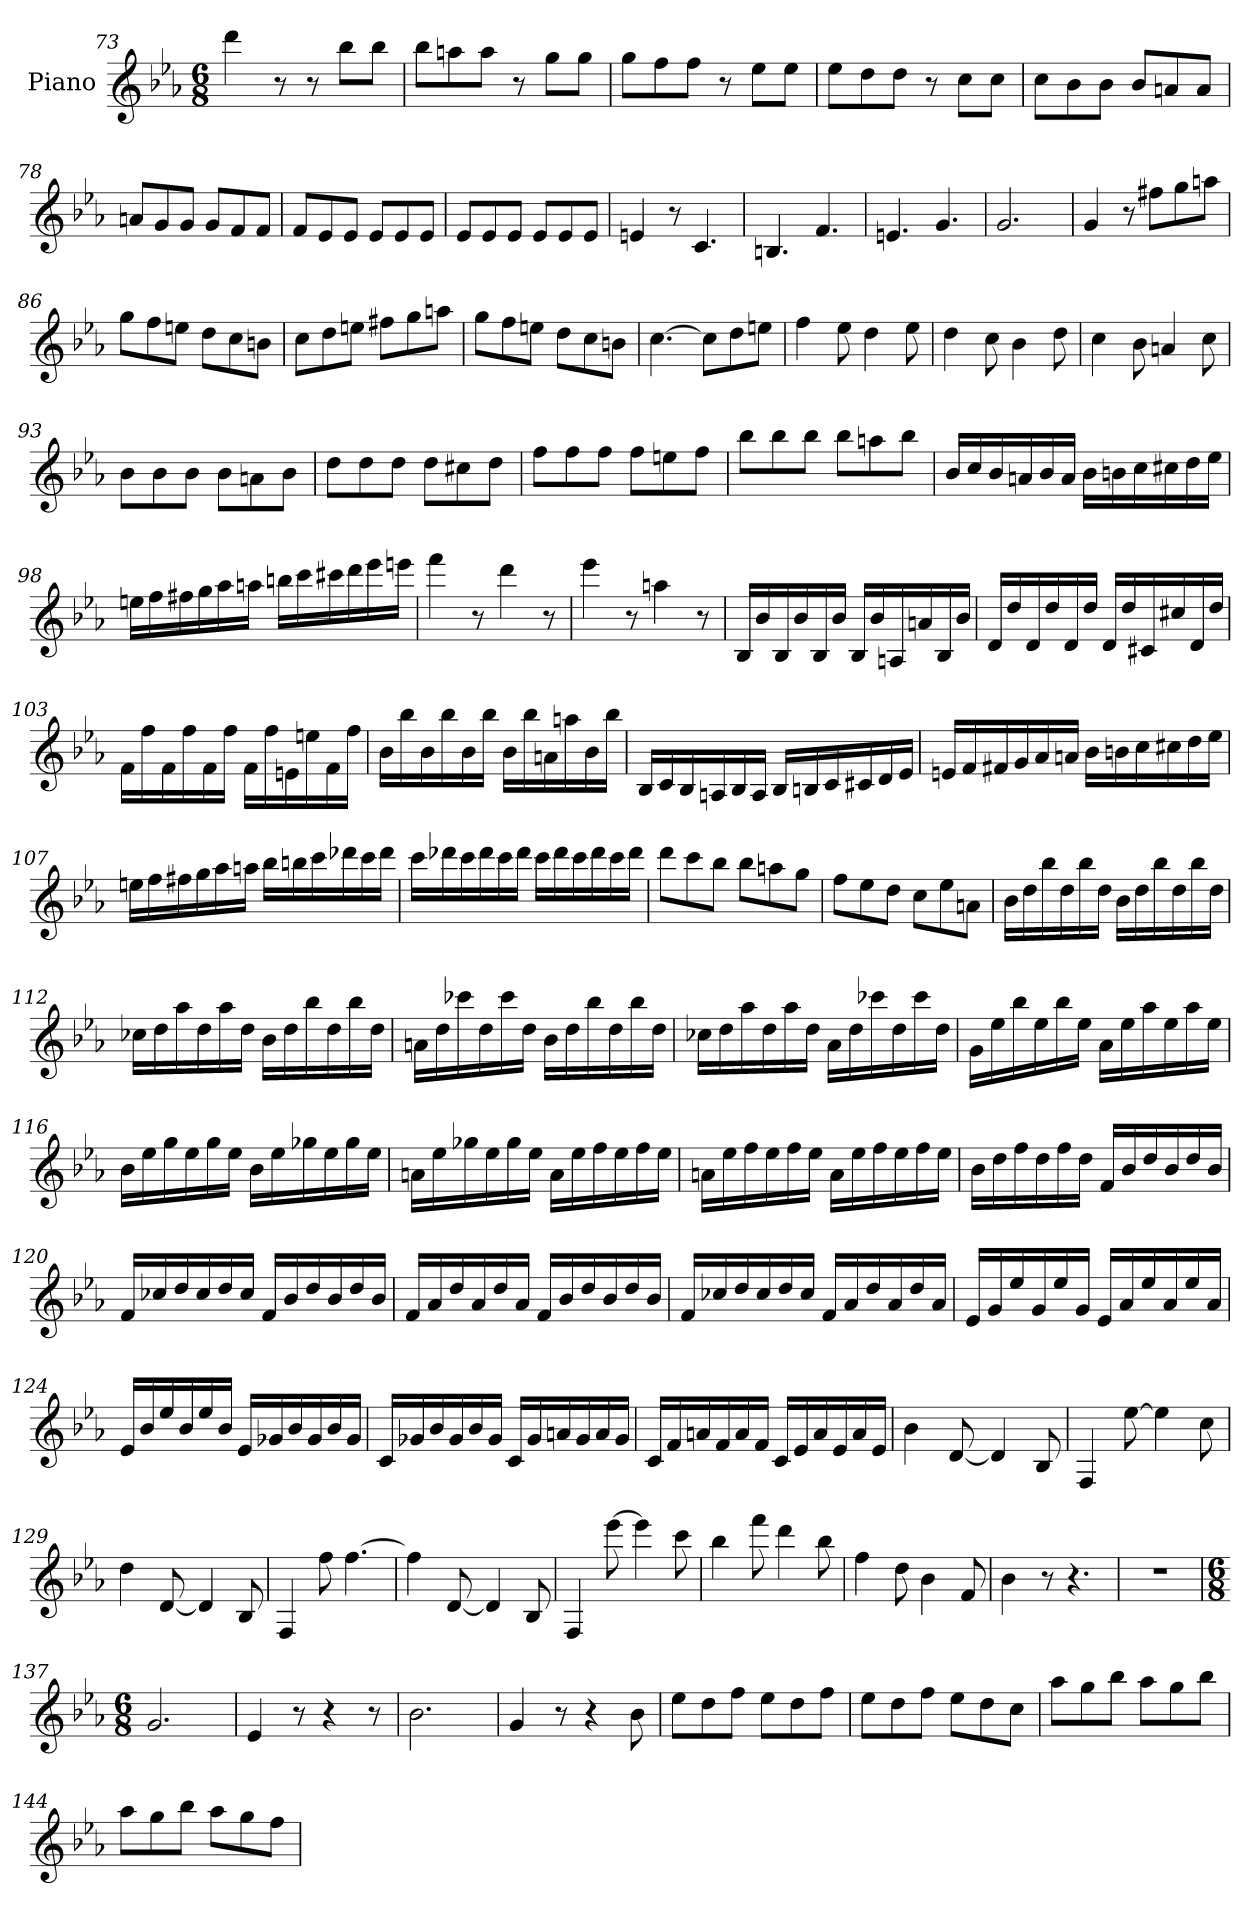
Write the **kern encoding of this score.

**kern
*part1
*staff1
*I"Piano
*I'Pno
*clefG2
*k[b-e-a-]
*E-:
*M6/8
=73
4ddd
8r
8r
8bb-\L
8bb-\J
=74
8bb-\L
8aan\
8aa\J
8r
8gg\L
8gg\J
=75
8gg\L
8ff\
8ff\J
8r
8ee-\L
8ee-\J
=76
8ee-\L
8dd\
8dd\J
8r
8cc\L
8cc\J
=77
8cc\L
8b-\
8b-\J
8b-/L
8an/
8a/J
=78
8an/L
8g/
8g/J
8g/L
8f/
8f/J
=79
8f/L
8e-/
8e-/J
8e-/L
8e-/
8e-/J
=80
8e-/L
8e-/
8e-/J
8e-/L
8e-/
8e-/J
=81
4en
8r
4.c
=82
4.Bn
4.f
=83
4.en
4.g
=84
2.g
=85
4g
8r
8ff#X\L
8gg\
8aan\J
=86
8gg\L
8ff\
8een\J
8dd\L
8cc\
8bn\J
=87
8cc\L
8dd\
8een\J
8ff#X\L
8gg\
8aan\J
=88
8gg\L
8ff\
8een\J
8dd\L
8cc\
8bn\J
=89
[4.cc
8cc\L]
8dd\
8een\J
=90
4ff
8ee-
4dd
8ee-
=91
4dd
8cc
4b-
8dd
=92
4cc
8b-
4an
8cc
=93
8b-\L
8b-\
8b-\J
8b-\L
8an\
8b-\J
=94
8dd\L
8dd\
8dd\J
8dd\L
8cc#X\
8dd\J
=95
8ff\L
8ff\
8ff\J
8ff\L
8een\
8ff\J
=96
8bb-\L
8bb-\
8bb-\J
8bb-\L
8aan\
8bb-\J
=97
16b-/LL
16cc/
16b-/
16an/
16b-/
16a/JJ
16b-\LL
16bn\
16cc\
16cc#X\
16dd\
16ee-\JJ
=98
16een\LL
16ff\
16ff#X\
16gg\
16aa-\
16aan\JJ
16bbn\LL
16ccc\
16ccc#X\
16ddd\
16eee-\
16eeen\JJ
=99
4fff
8r
4ddd
8r
=100
4eee-
8r
4aan
8r
=101
16B-/LL
16b-/
16B-/
16b-/
16B-/
16b-/JJ
16B-/LL
16b-/
16An/
16an/
16B-/
16b-/JJ
=102
16d/LL
16dd/
16d/
16dd/
16d/
16dd/JJ
16d/LL
16dd/
16c#X/
16cc#X/
16d/
16dd/JJ
=103
16f\LL
16ff\
16f\
16ff\
16f\
16ff\JJ
16f\LL
16ff\
16en\
16een\
16f\
16ff\JJ
=104
16b-\LL
16bb-\
16b-\
16bb-\
16b-\
16bb-\JJ
16b-\LL
16bb-\
16an\
16aan\
16b-\
16bb-\JJ
=105
16B-/LL
16c/
16B-/
16An/
16B-/
16A/JJ
16B-/LL
16Bn/
16c/
16c#X/
16d/
16e-/JJ
=106
16en/LL
16f/
16f#X/
16g/
16a-/
16an/JJ
16b-\LL
16bn\
16cc\
16cc#X\
16dd\
16ee-\JJ
=107
16een\LL
16ff\
16ff#X\
16gg\
16aa-\
16aan\JJ
16bb-\LL
16bbn\
16ccc\
16ddd-X\
16ccc\
16ddd-\JJ
=108
16ccc\LL
16ddd-X\
16ccc\
16ddd-\
16ccc\
16ddd-\JJ
16ccc\LL
16ddd-\
16ccc\
16ddd-\
16ccc\
16ddd-\JJ
=109
8ddd\L
8ccc\
8bb-\J
8bb-\L
8aan\
8gg\J
=110
8ff\L
8ee-\
8dd\J
8cc\L
8ee-\
8an\J
=111
16b-\LL
16dd\
16bb-\
16dd\
16bb-\
16dd\JJ
16b-\LL
16dd\
16bb-\
16dd\
16bb-\
16dd\JJ
=112
16cc-X\LL
16dd\
16aa-\
16dd\
16aa-\
16dd\JJ
16b-\LL
16dd\
16bb-\
16dd\
16bb-\
16dd\JJ
=113
16an\LL
16dd\
16ccc-X\
16dd\
16ccc-\
16dd\JJ
16b-\LL
16dd\
16bb-\
16dd\
16bb-\
16dd\JJ
=114
16cc-X\LL
16dd\
16aa-\
16dd\
16aa-\
16dd\JJ
16a-\LL
16dd\
16ccc-X\
16dd\
16ccc-\
16dd\JJ
=115
16g\LL
16ee-\
16bb-\
16ee-\
16bb-\
16ee-\JJ
16a-\LL
16ee-\
16aa-\
16ee-\
16aa-\
16ee-\JJ
=116
16b-\LL
16ee-\
16gg\
16ee-\
16gg\
16ee-\JJ
16b-\LL
16ee-\
16gg-X\
16ee-\
16gg-\
16ee-\JJ
=117
16an\LL
16ee-\
16gg-X\
16ee-\
16gg-\
16ee-\JJ
16a\LL
16ee-\
16ff\
16ee-\
16ff\
16ee-\JJ
=118
16an\LL
16ee-\
16ff\
16ee-\
16ff\
16ee-\JJ
16a\LL
16ee-\
16ff\
16ee-\
16ff\
16ee-\JJ
=119
16b-\LL
16dd\
16ff\
16dd\
16ff\
16dd\JJ
16f/LL
16b-/
16dd/
16b-/
16dd/
16b-/JJ
=120
16f/LL
16cc-X/
16dd/
16cc-/
16dd/
16cc-/JJ
16f/LL
16b-/
16dd/
16b-/
16dd/
16b-/JJ
=121
16f/LL
16a-/
16dd/
16a-/
16dd/
16a-/JJ
16f/LL
16b-/
16dd/
16b-/
16dd/
16b-/JJ
=122
16f/LL
16cc-X/
16dd/
16cc-/
16dd/
16cc-/JJ
16f/LL
16a-/
16dd/
16a-/
16dd/
16a-/JJ
=123
16e-/LL
16g/
16ee-/
16g/
16ee-/
16g/JJ
16e-/LL
16a-/
16ee-/
16a-/
16ee-/
16a-/JJ
=124
16e-/LL
16b-/
16ee-/
16b-/
16ee-/
16b-/JJ
16e-/LL
16g-X/
16b-/
16g-/
16b-/
16g-/JJ
=125
16c/LL
16g-X/
16b-/
16g-/
16b-/
16g-/JJ
16c/LL
16g-/
16an/
16g-/
16a/
16g-/JJ
=126
16c/LL
16f/
16an/
16f/
16a/
16f/JJ
16c/LL
16e-/
16a/
16e-/
16a/
16e-/JJ
=127
4b-
[8d
4d]
8B-
=128
4F
[8ee-
4ee-]
8cc
=129
4dd
[8d
4d]
8B-
=130
4F
8ff
[4.ff
=131
4ff]
[8d
4d]
8B-
=132
4F
[8eee-
4eee-]
8ccc
=133
4bb-
8fff
4ddd
8bb-
=134
4ff
8dd
4b-
8f
=135
4b-
8r
4.r
=136
2.r
=137
*M6/8
2.g
=138
4e-
8r
4r
8r
=139
2.b-
=140
4g
8r
4r
8b-
=141
8ee-\L
8dd\
8ff\J
8ee-\L
8dd\
8ff\J
=142
8ee-\L
8dd\
8ff\J
8ee-\L
8dd\
8cc\J
=143
8aa-\L
8gg\
8bb-\J
8aa-\L
8gg\
8bb-\J
=144
8aa-\L
8gg\
8bb-\J
8aa-\L
8gg\
8ff\J
=
*-
